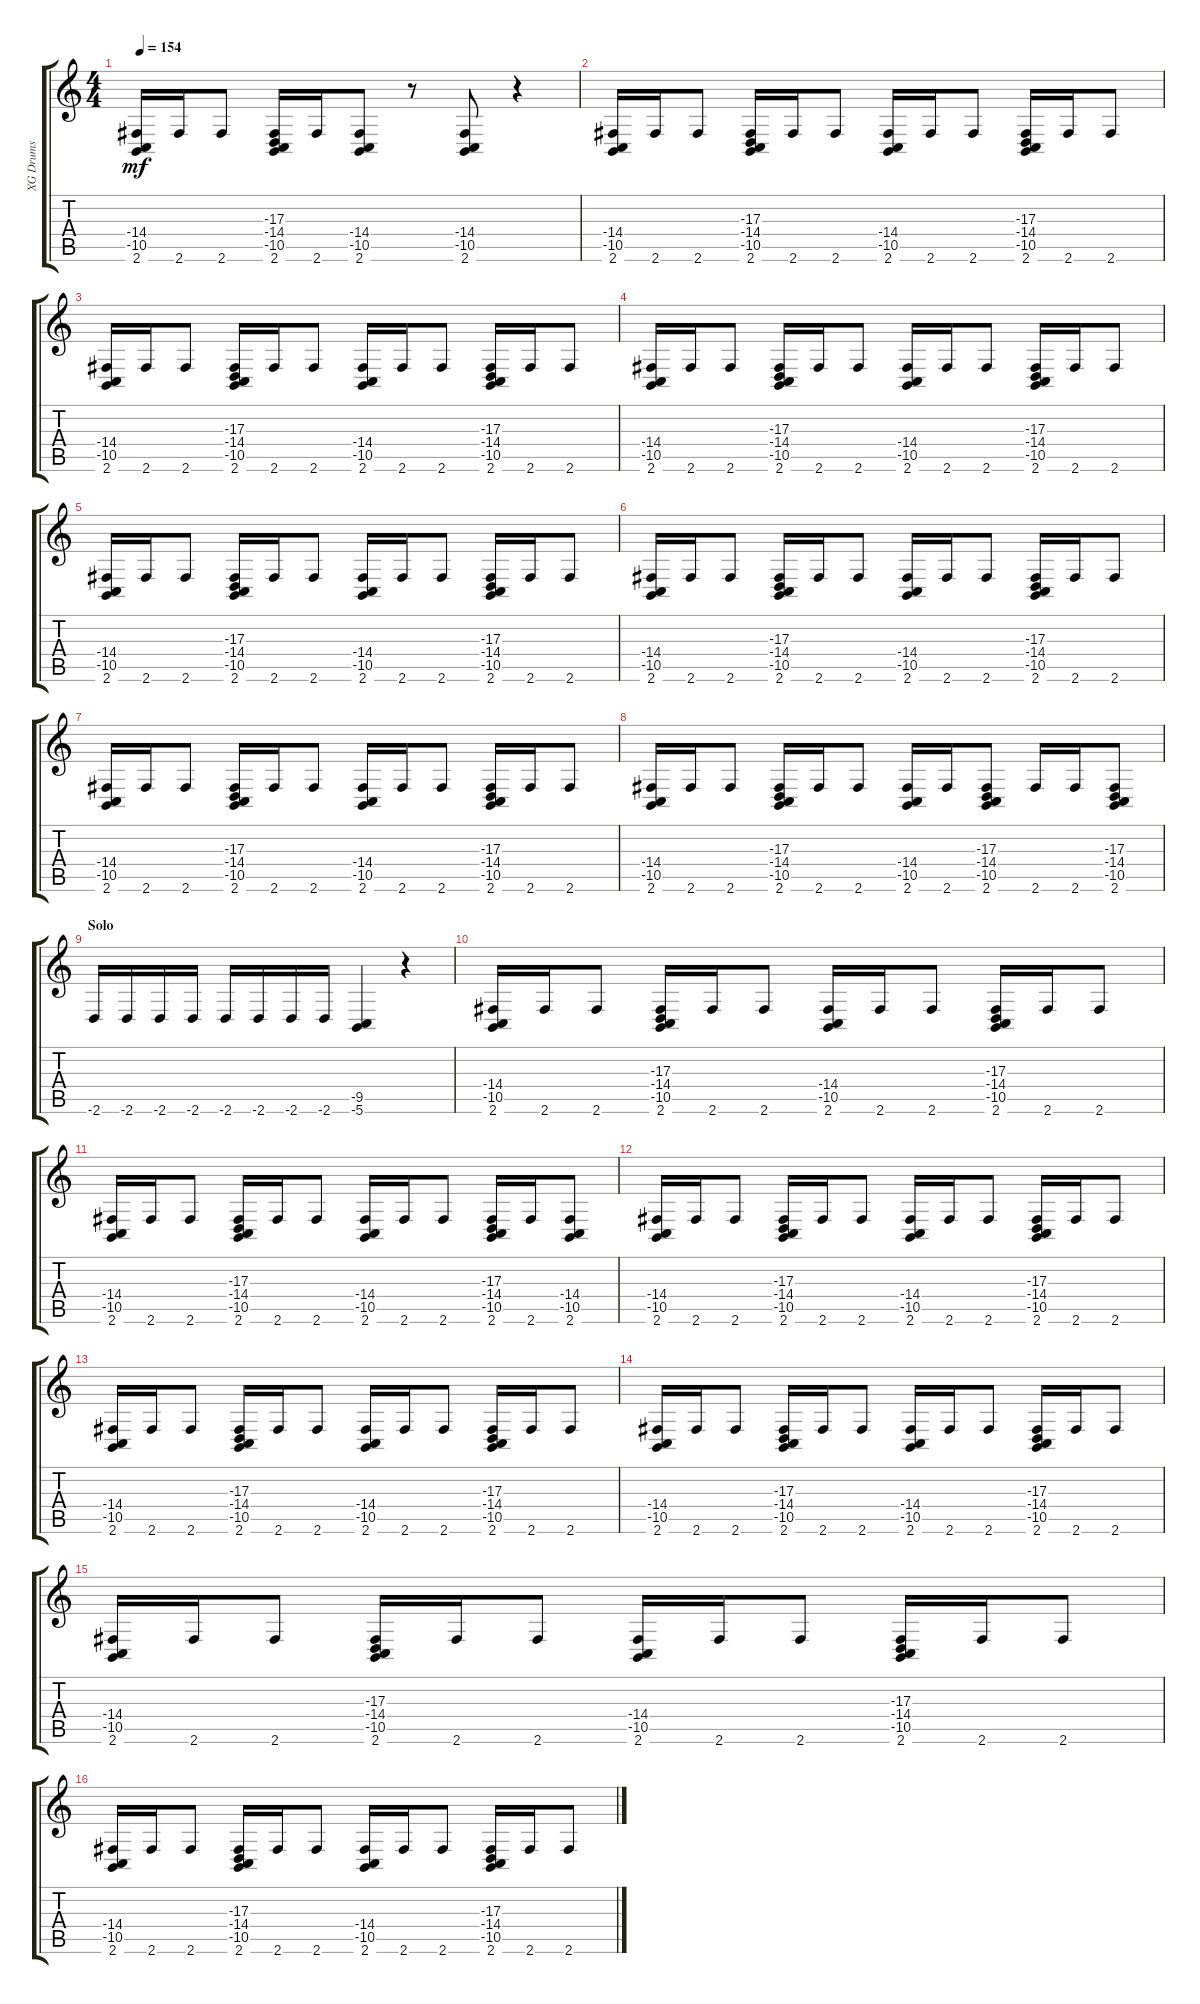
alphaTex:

\track ("XG Drums" "XG Drums") {instrument acousticguitarnylon}
\staff {score tabs}
\tuning (E4 B3 G3 D3 A2 E2) {hide}
\ts (4 4)
\tempo 154
\clef g2
\ks c
(-14.4 -10.5 2.6).16{dy mf} 2.6.16 2.6.8 (-17.3 -14.4 -10.5 2.6).16 2.6.16 (-14.4 -10.5 2.6).8 r.8 (-14.4 -10.5 2.6).8 r.4 |
(-14.4 -10.5 2.6).16 2.6.16 2.6.8 (-17.3 -14.4 -10.5 2.6).16 2.6.16 2.6.8 (-14.4 -10.5 2.6).16 2.6.16 2.6.8 (-17.3 -14.4 -10.5 2.6).16 2.6.16 2.6.8 |
(-14.4 -10.5 2.6).16 2.6.16 2.6.8 (-17.3 -14.4 -10.5 2.6).16 2.6.16 2.6.8 (-14.4 -10.5 2.6).16 2.6.16 2.6.8 (-17.3 -14.4 -10.5 2.6).16 2.6.16 2.6.8 |
(-14.4 -10.5 2.6).16 2.6.16 2.6.8 (-17.3 -14.4 -10.5 2.6).16 2.6.16 2.6.8 (-14.4 -10.5 2.6).16 2.6.16 2.6.8 (-17.3 -14.4 -10.5 2.6).16 2.6.16 2.6.8 |
(-14.4 -10.5 2.6).16 2.6.16 2.6.8 (-17.3 -14.4 -10.5 2.6).16 2.6.16 2.6.8 (-14.4 -10.5 2.6).16 2.6.16 2.6.8 (-17.3 -14.4 -10.5 2.6).16 2.6.16 2.6.8 |
(-14.4 -10.5 2.6).16 2.6.16 2.6.8 (-17.3 -14.4 -10.5 2.6).16 2.6.16 2.6.8 (-14.4 -10.5 2.6).16 2.6.16 2.6.8 (-17.3 -14.4 -10.5 2.6).16 2.6.16 2.6.8 |
(-14.4 -10.5 2.6).16 2.6.16 2.6.8 (-17.3 -14.4 -10.5 2.6).16 2.6.16 2.6.8 (-14.4 -10.5 2.6).16 2.6.16 2.6.8 (-17.3 -14.4 -10.5 2.6).16 2.6.16 2.6.8 |
(-14.4 -10.5 2.6).16 2.6.16 2.6.8 (-17.3 -14.4 -10.5 2.6).16 2.6.16 2.6.8 (-14.4 -10.5 2.6).16 2.6.16 (-17.3 -14.4 -10.5 2.6).8 2.6.16 2.6.16 (-17.3 -14.4 -10.5 2.6).8 |
\section ("" "Solo")
-2.6.16 -2.6.16 -2.6.16 -2.6.16 -2.6.16 -2.6.16 -2.6.16 -2.6.16 (-9.5 -5.6).4 r.4 |
(-14.4 -10.5 2.6).16 2.6.16 2.6.8 (-17.3 -14.4 -10.5 2.6).16 2.6.16 2.6.8 (-14.4 -10.5 2.6).16 2.6.16 2.6.8 (-17.3 -14.4 -10.5 2.6).16 2.6.16 2.6.8 |
(-14.4 -10.5 2.6).16 2.6.16 2.6.8 (-17.3 -14.4 -10.5 2.6).16 2.6.16 2.6.8 (-14.4 -10.5 2.6).16 2.6.16 2.6.8 (-17.3 -14.4 -10.5 2.6).16 2.6.16 (-14.4 -10.5 2.6).8 |
(-14.4 -10.5 2.6).16 2.6.16 2.6.8 (-17.3 -14.4 -10.5 2.6).16 2.6.16 2.6.8 (-14.4 -10.5 2.6).16 2.6.16 2.6.8 (-17.3 -14.4 -10.5 2.6).16 2.6.16 2.6.8 |
(-14.4 -10.5 2.6).16 2.6.16 2.6.8 (-17.3 -14.4 -10.5 2.6).16 2.6.16 2.6.8 (-14.4 -10.5 2.6).16 2.6.16 2.6.8 (-17.3 -14.4 -10.5 2.6).16 2.6.16 2.6.8 |
(-14.4 -10.5 2.6).16 2.6.16 2.6.8 (-17.3 -14.4 -10.5 2.6).16 2.6.16 2.6.8 (-14.4 -10.5 2.6).16 2.6.16 2.6.8 (-17.3 -14.4 -10.5 2.6).16 2.6.16 2.6.8 |
(-14.4 -10.5 2.6).16 2.6.16 2.6.8 (-17.3 -14.4 -10.5 2.6).16 2.6.16 2.6.8 (-14.4 -10.5 2.6).16 2.6.16 2.6.8 (-17.3 -14.4 -10.5 2.6).16 2.6.16 2.6.8 |
(-14.4 -10.5 2.6).16 2.6.16 2.6.8 (-17.3 -14.4 -10.5 2.6).16 2.6.16 2.6.8 (-14.4 -10.5 2.6).16 2.6.16 2.6.8 (-17.3 -14.4 -10.5 2.6).16 2.6.16 2.6.8
